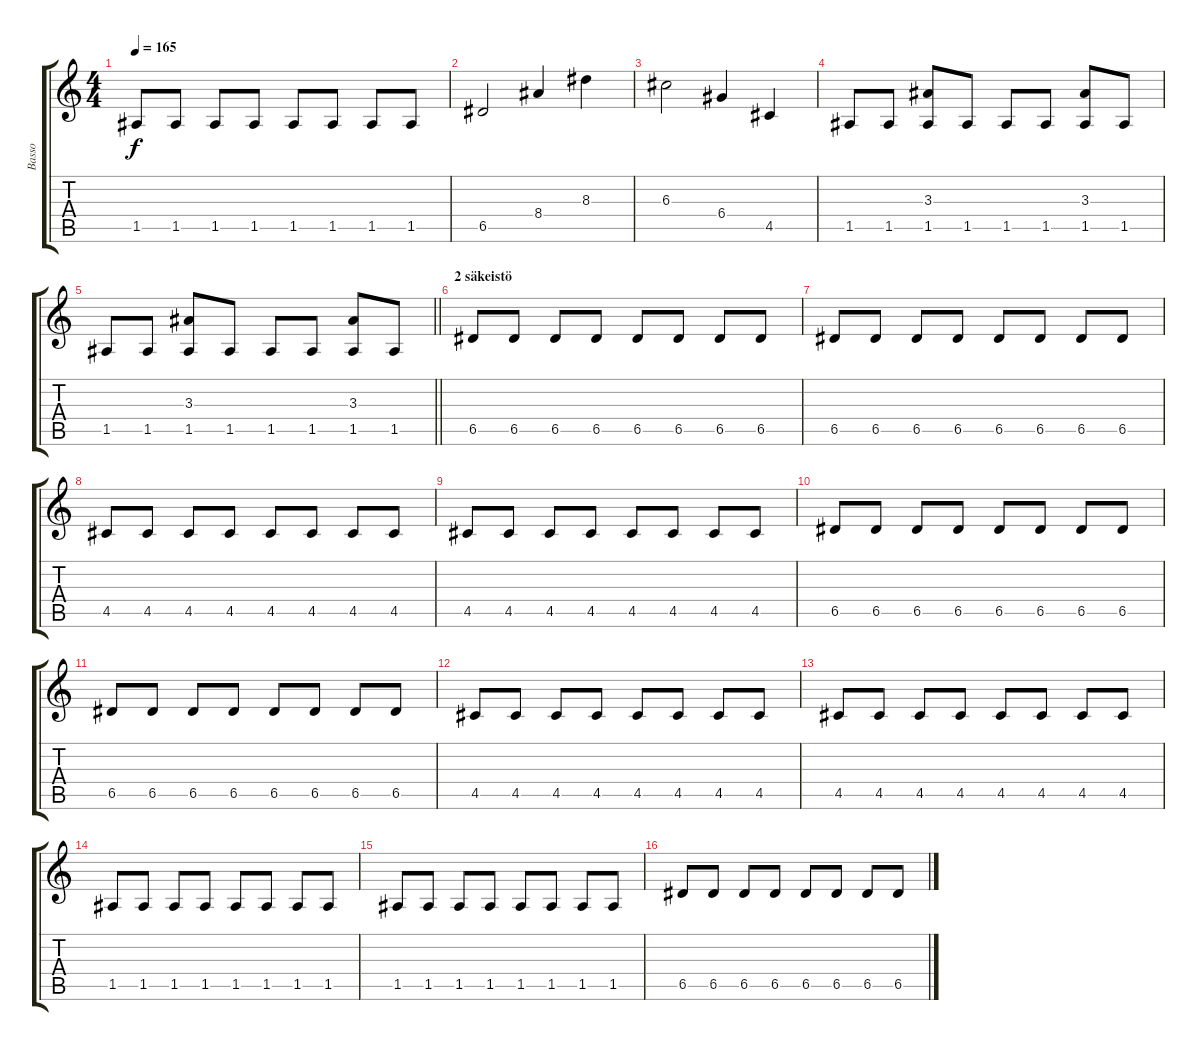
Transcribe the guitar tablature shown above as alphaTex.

\track ("Basso" "Basso") {instrument electricbassfinger}
\staff {score tabs}
\tuning (E4 B3 G3 D3 A2 E2) {hide}
\ts (4 4)
\tempo 165
\clef g2
\ks c
1.5.8{dy f} 1.5.8 1.5.8 1.5.8 1.5.8 1.5.8 1.5.8 1.5.8 |
6.5.2 8.4.4 8.3.4 |
6.3.2 6.4.4 4.5.4 |
1.5.8 1.5.8 (3.3 1.5).8 1.5.8 1.5.8 1.5.8 (3.3 1.5).8 1.5.8 |
\barLineRight lightlight
1.5.8 1.5.8 (3.3 1.5).8 1.5.8 1.5.8 1.5.8 (3.3 1.5).8 1.5.8 |
\section ("" "2 säkeistö")
6.5.8 6.5.8 6.5.8 6.5.8 6.5.8 6.5.8 6.5.8 6.5.8 |
6.5.8 6.5.8 6.5.8 6.5.8 6.5.8 6.5.8 6.5.8 6.5.8 |
4.5.8 4.5.8 4.5.8 4.5.8 4.5.8 4.5.8 4.5.8 4.5.8 |
4.5.8 4.5.8 4.5.8 4.5.8 4.5.8 4.5.8 4.5.8 4.5.8 |
6.5.8 6.5.8 6.5.8 6.5.8 6.5.8 6.5.8 6.5.8 6.5.8 |
6.5.8 6.5.8 6.5.8 6.5.8 6.5.8 6.5.8 6.5.8 6.5.8 |
4.5.8 4.5.8 4.5.8 4.5.8 4.5.8 4.5.8 4.5.8 4.5.8 |
4.5.8 4.5.8 4.5.8 4.5.8 4.5.8 4.5.8 4.5.8 4.5.8 |
1.5.8 1.5.8 1.5.8 1.5.8 1.5.8 1.5.8 1.5.8 1.5.8 |
1.5.8 1.5.8 1.5.8 1.5.8 1.5.8 1.5.8 1.5.8 1.5.8 |
6.5.8 6.5.8 6.5.8 6.5.8 6.5.8 6.5.8 6.5.8 6.5.8
